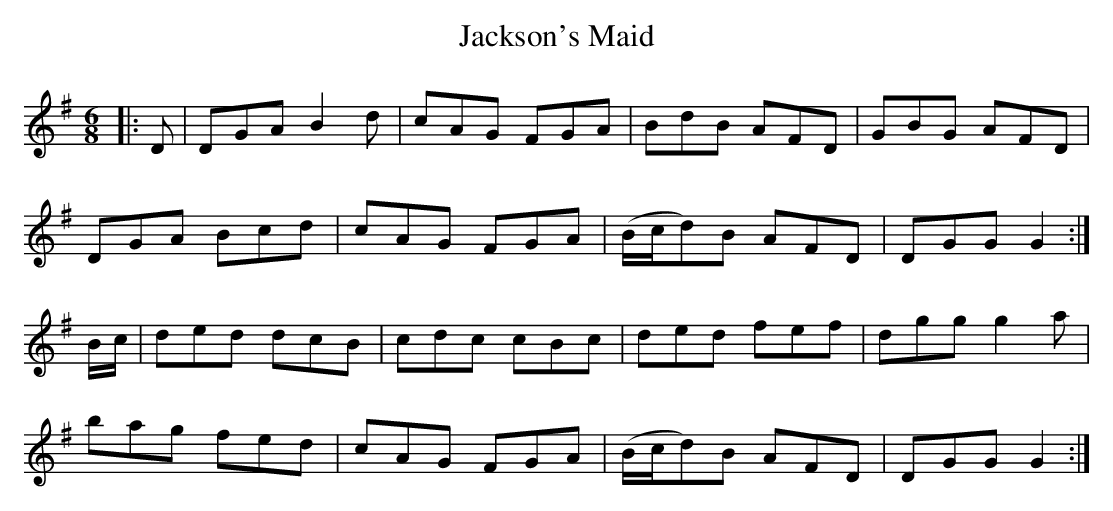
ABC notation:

X:1
T: Jackson's Maid
M: 6/8
L: 1/8
K: Gmaj
|:D|DGA B2d|cAG FGA|BdB AFD|GBG AFD|
DGA Bcd|cAG FGA|(B/c/d)B AFD|DGG G2:|
B/c/|ded dcB|cdc cBc|ded fef|dgg g2a|
bag fed|cAG FGA|(B/c/d)B AFD|DGG G2:|
